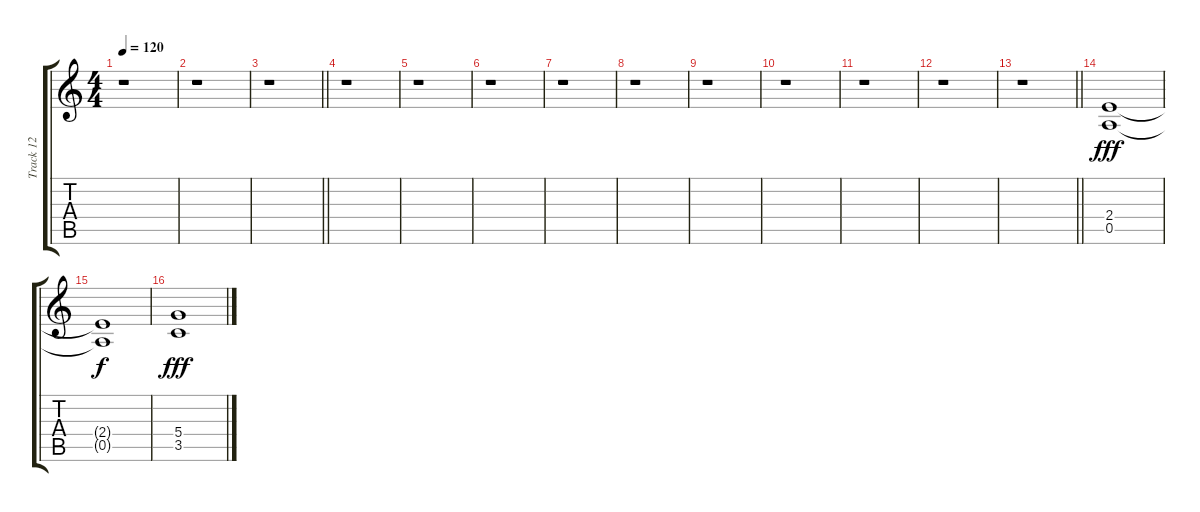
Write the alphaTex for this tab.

\track ("Track 12" "Track 12") {instrument distortionguitar}
\staff {score tabs}
\tuning (E4 B3 G3 D3 A2 E2) {hide}
\ts (4 4)
\tempo 120
\clef g2
\ks c
r.1{dy fff} |
r.1 |
\barLineRight lightlight
r.1 |
r.1 |
r.1 |
r.1 |
r.1 |
r.1 |
r.1 |
r.1 |
r.1 |
r.1 |
\barLineRight lightlight
r.1 |
(2.4 0.5).1 |
(2.4{t} 0.5{t}).1{dy f} |
(5.4 3.5).1{dy fff}
